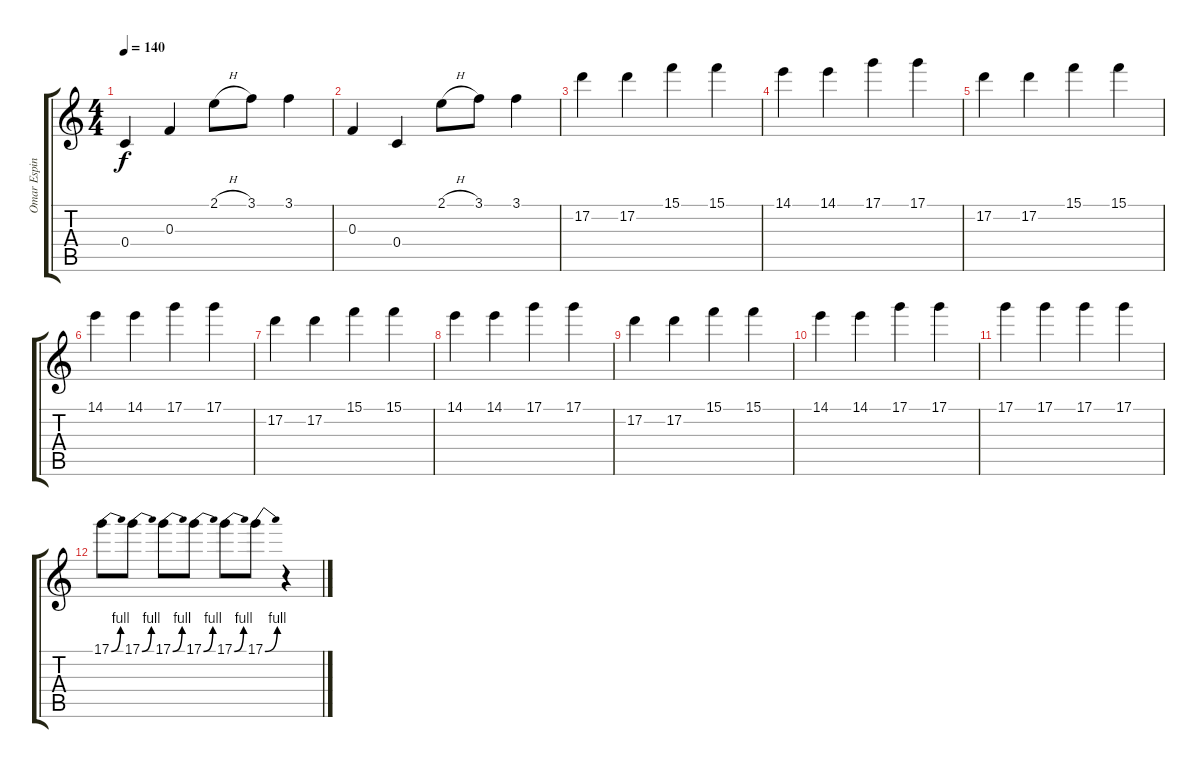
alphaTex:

\track ("Omar Espinosa" "Omar Espin") {instrument electricguitarclean}
\staff {score tabs}
\tuning (D4 A3 F3 C3 G2 C2) {hide}
\ts (4 4)
\tempo 140
\clef g2
\ks c
0.4.4{dy f} 0.3.4 2.1{h}.8 3.1.8 3.1.4 |
0.3.4 0.4.4 2.1{h}.8 3.1.8 3.1.4 |
17.2.4 17.2.4 15.1.4 15.1.4 |
14.1.4 14.1.4 17.1.4 17.1.4 |
17.2.4 17.2.4 15.1.4 15.1.4 |
14.1.4 14.1.4 17.1.4 17.1.4 |
17.2.4 17.2.4 15.1.4 15.1.4 |
14.1.4 14.1.4 17.1.4 17.1.4 |
17.2.4 17.2.4 15.1.4 15.1.4 |
14.1.4 14.1.4 17.1.4 17.1.4 |
17.1.4 17.1.4 17.1.4 17.1.4 |
17.1{be (bend 0 0 60 4)}.8 17.1{be (bend 0 0 60 4)}.8 17.1{be (bend 0 0 60 4)}.8 17.1{be (bend 0 0 60 4)}.8 17.1{be (bend 0 0 60 4)}.8 17.1{be (bend 0 0 60 4)}.8 r.4
